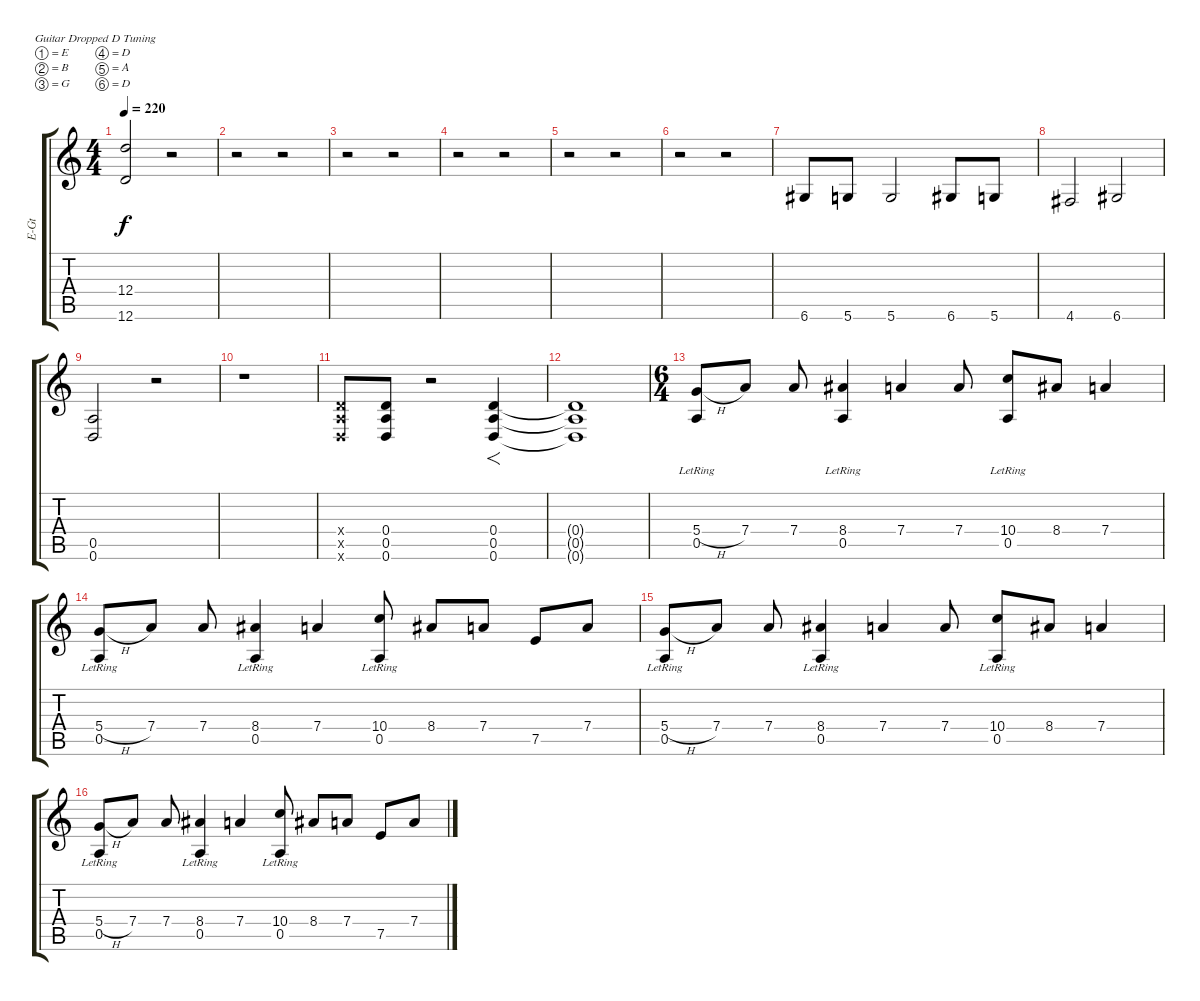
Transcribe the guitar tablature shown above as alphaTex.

\bracketExtendMode groupsimilarinstruments
\otherSystemsTrackNameOrientation horizontal
\track ("Guitar-spare" "E-Gt") {instrument distortionguitar}
\staff {score tabs}
\tuning (E4 B3 G3 D3 A2 D2)
\ts (4 4)
\tempo 220
\clef g2
\ks c
(12.4{t} 12.6{t}).2{dy f beam Up} r.2{beam Up} |
r.2{beam Down} r.2{beam Down} |
r.2{beam Down} r.2{beam Down} |
r.2{beam Down} r.2{beam Down} |
r.2{beam Down} r.2{beam Down} |
r.2{beam Down} r.2{beam Down} |
6.6{acc #}.8{beam Up} 5.6.8{beam Up} 5.6.2{beam Up} 6.6{acc #}.8{beam Up} 5.6.8{beam Up} |
4.6{acc #}.2{beam Up} 6.6{acc #}.2{beam Up} |
(0.5 0.6).2{beam Up} r.2{beam Up} |
r.1{beam Down} |
(0.4{x} 0.5{x} 0.6{x}).8{beam Up} (0.4 0.5 0.6).8{beam Up} r.2{beam Up} (0.4 0.5 0.6).4{f beam Up} |
(0.4{t} 0.5{t} 0.6{t}).1{beam Up} |
\ts (6 4)
(5.4{h} 0.5{lr}).8{beam Up} 7.4.8{beam Up} 7.4.8{beam Up} (8.4{acc #} 0.5{lr}).4{beam Up} 7.4.4{beam Up} 7.4.8{beam Up} (10.4 0.5{lr}).8{beam Up} 8.4{acc #}.8{beam Up} 7.4.4{beam Up} |
(5.4{h} 0.5{lr}).8{beam Up} 7.4.8{beam Up} 7.4.8{beam Up} (8.4{acc #} 0.5{lr}).4{beam Up} 7.4.4{beam Up} (10.4 0.5{lr}).8{beam Up} 8.4{acc #}.8{beam Up} 7.4.8{beam Up} 7.5.8{beam Up} 7.4.8{beam Up} |
(5.4{h} 0.5{lr}).8{beam Up} 7.4.8{beam Up} 7.4.8{beam Up} (8.4{acc #} 0.5{lr}).4{beam Up} 7.4.4{beam Up} 7.4.8{beam Up} (10.4 0.5{lr}).8{beam Up} 8.4{acc #}.8{beam Up} 7.4.4{beam Up} |
(5.4{h} 0.5{lr}).8{beam Up} 7.4.8{beam Up} 7.4.8{beam Up} (8.4{acc #} 0.5{lr}).4{beam Up} 7.4.4{beam Up} (10.4 0.5{lr}).8{beam Up} 8.4{acc #}.8{beam Up} 7.4.8{beam Up} 7.5.8{beam Up} 7.4.8{beam Up}
